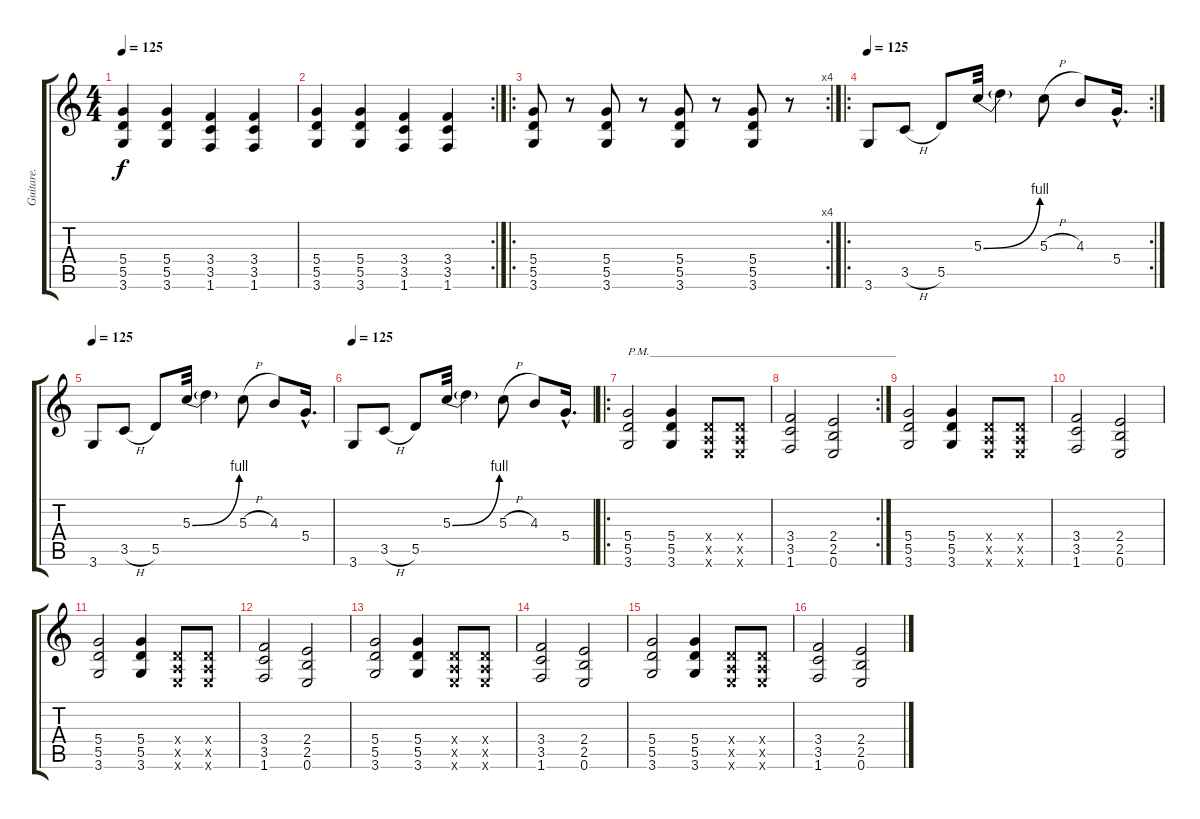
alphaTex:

\track ("Guitare." "Guitare.") {instrument distortionguitar}
\staff {score tabs}
\tuning (E4 B3 G3 D3 A2 E2) {hide}
\ts (4 4)
\tempo 125
\clef g2
\ks c
(5.4 5.5 3.6).4{dy f} (5.4 5.5 3.6).4 (3.4 3.5 1.6).4 (3.4 3.5 1.6).4 |
\rc 2
(5.4 5.5 3.6).4 (5.4 5.5 3.6).4 (3.4 3.5 1.6).4 (3.4 3.5 1.6).4 |
\ro
\rc 4
(5.4 5.5 3.6).8 r.8 (5.4 5.5 3.6).8 r.8 (5.4 5.5 3.6).8 r.8 (5.4 5.5 3.6).8 r.8 |
\ro
\rc 2
\tempo 125
3.6.8 3.5{h}.8 5.5.8 5.3{be (bend 0 0 60 4)}.32 5.3{t}.4 5.3{h}.8 4.3.8 5.4{hac}.16{d} |
\tempo 125
3.6.8 3.5{h}.8 5.5.8 5.3{be (bend 0 0 60 4)}.32 5.3{t}.4 5.3{h}.8 4.3.8 5.4{hac}.16{d} |
\tempo 125
3.6.8 3.5{h}.8 5.5.8 5.3{be (bend 0 0 60 4)}.32 5.3{t}.4 5.3{h}.8 4.3.8 5.4{hac}.16{d} |
\ro
(5.4 5.5 3.6).2{txt "P.M._________________________________________"} (5.4 5.5 3.6).4 (0.4{x} 0.5{x} 0.6{x}).8 (0.4{x} 0.5{x} 0.6{x}).8 |
\rc 2
(3.4 3.5 1.6).2 (2.4 2.5 0.6).2 |
(5.4 5.5 3.6).2 (5.4 5.5 3.6).4 (0.4{x} 0.5{x} 0.6{x}).8 (0.4{x} 0.5{x} 0.6{x}).8 |
(3.4 3.5 1.6).2 (2.4 2.5 0.6).2 |
(5.4 5.5 3.6).2 (5.4 5.5 3.6).4 (0.4{x} 0.5{x} 0.6{x}).8 (0.4{x} 0.5{x} 0.6{x}).8 |
(3.4 3.5 1.6).2 (2.4 2.5 0.6).2 |
(5.4 5.5 3.6).2 (5.4 5.5 3.6).4 (0.4{x} 0.5{x} 0.6{x}).8 (0.4{x} 0.5{x} 0.6{x}).8 |
(3.4 3.5 1.6).2 (2.4 2.5 0.6).2 |
(5.4 5.5 3.6).2 (5.4 5.5 3.6).4 (0.4{x} 0.5{x} 0.6{x}).8 (0.4{x} 0.5{x} 0.6{x}).8 |
(3.4 3.5 1.6).2 (2.4 2.5 0.6).2
